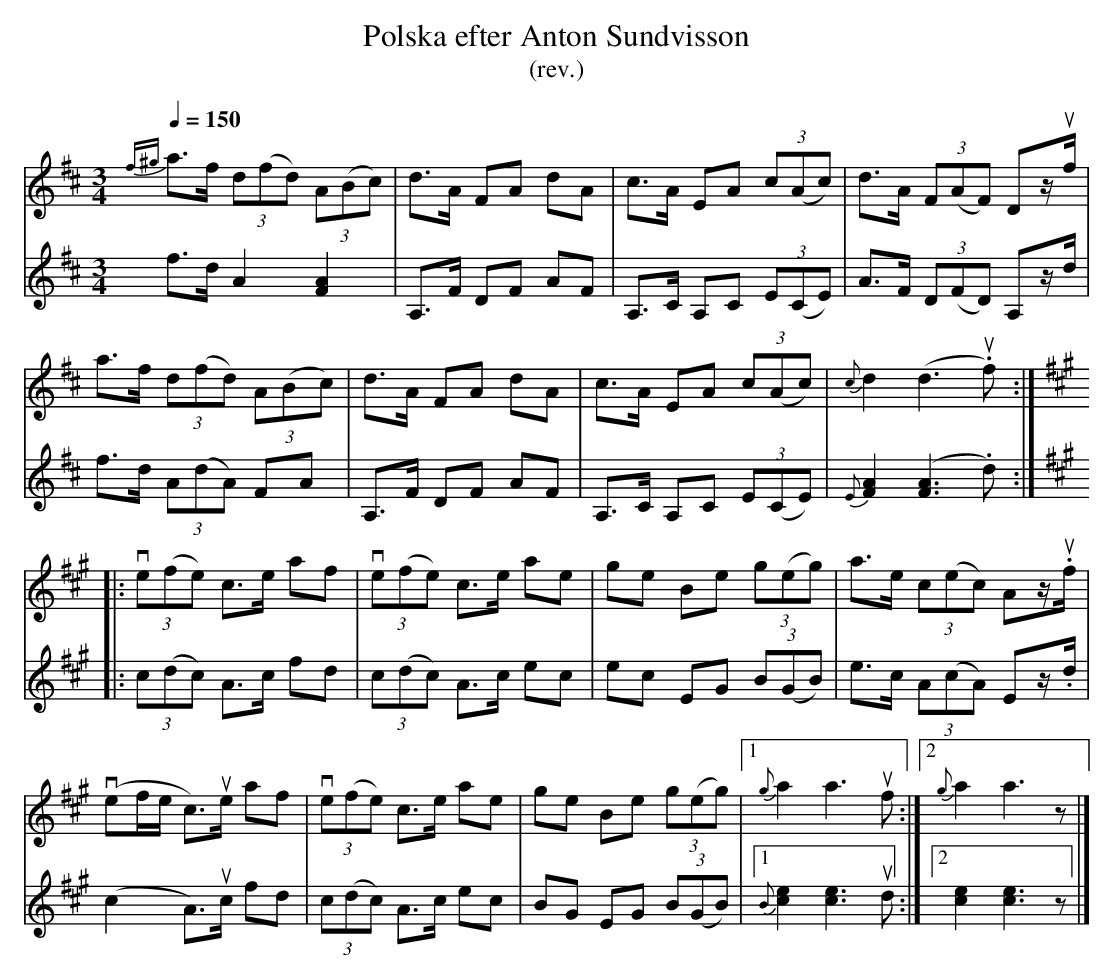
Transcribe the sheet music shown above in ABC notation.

X:1b
T:Polska efter Anton Sundvisson
T:(rev.)
M:3/4
L:1/8
Q:1/4=150
K:D
V:1
{f^g}a>f (3d(fd) (3A(Bc)|d>A FA dA|c>A EA (3c(Ac)|d>A (3F(AF) Dz/uf/|!
a>f (3d(fd) (3A(Bc)|d>A FA dA|c>A EA (3c(Ac)|{c}d2 (d3 .uf)::!
V:2
f>d A2 [F2A2]|A,>F DF AF|A,>C A,C (3E(CE)|A>F (3D(FD) A,z/d/|!
f>d (3A(dA) FA|A,>F DF AF|A,>C A,C (3E(CE)|{E}[F2A2]([F3A3].d)::!
V:1
K:A
(3ve(fe) c>e af|(3ve(fe) c>e ae|ge Be (3g(eg)|a>e (3c(ec) Az/.uf/|!
(vef/e/ c>)ue af|(3ve(fe) c>e ae|ge Be (3g(eg)|[1{g}a2 a3 uf:|[2{g}a2 a3z|]
V:2
K:A
(3c(dc) A>c fd|(3c(dc) A>c ec|ec EG (3B(GB)|e>c (3A(cA) Ez/.d/|!
(c2 A>)uc fd|(3c(dc) A>c ec|BG EG (3B(GB)|[1{B}[c2e2][c3e3]ud:|[2[c2e2][c3e3]z|]
